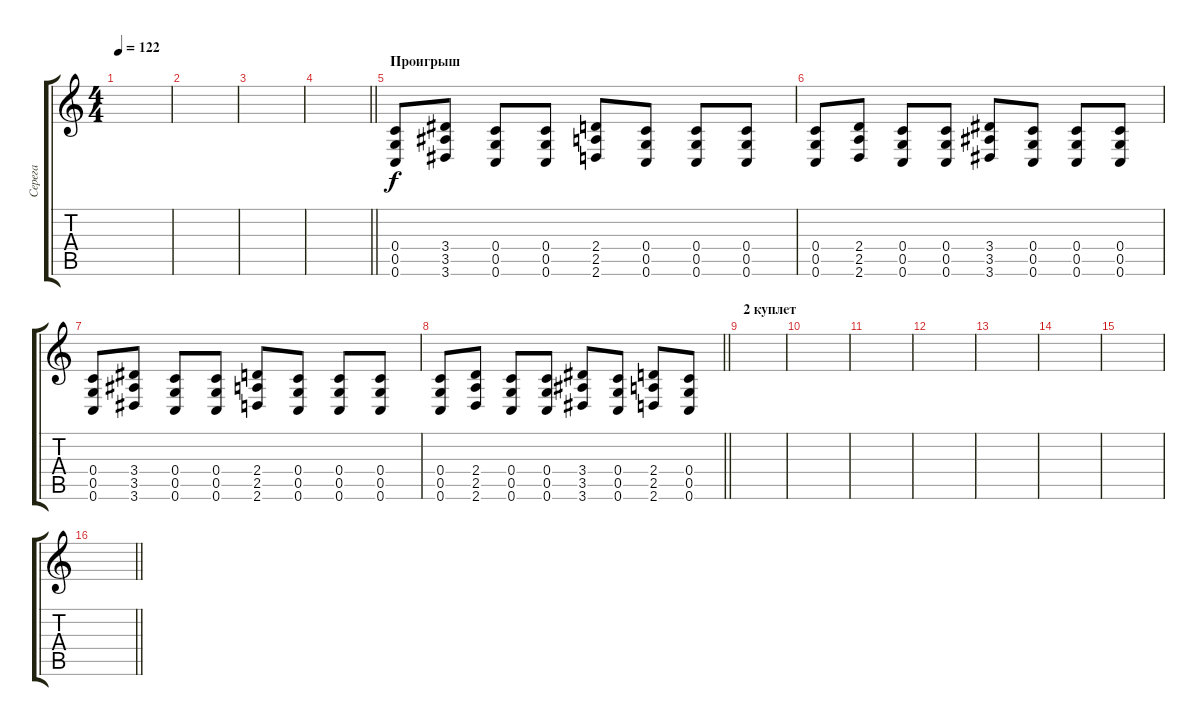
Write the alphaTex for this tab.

\track ("Серега" "Серега") {instrument distortionguitar}
\staff {score tabs}
\tuning (D4 A3 F3 C3 G2 C2) {hide}
\ts (4 4)
\tempo 122
\clef g2
\ks c
|
|
|
\barLineRight lightlight
|
\section ("" "Проигрыш")
(0.4 0.5 0.6).8 (3.4 3.5 3.6).8 (0.4 0.5 0.6).8 (0.4 0.5 0.6).8 (2.4 2.5 2.6).8 (0.4 0.5 0.6).8 (0.4 0.5 0.6).8 (0.4 0.5 0.6).8 |
(0.4 0.5 0.6).8 (2.4 2.5 2.6).8 (0.4 0.5 0.6).8 (0.4 0.5 0.6).8 (3.4 3.5 3.6).8 (0.4 0.5 0.6).8 (0.4 0.5 0.6).8 (0.4 0.5 0.6).8 |
(0.4 0.5 0.6).8 (3.4 3.5 3.6).8 (0.4 0.5 0.6).8 (0.4 0.5 0.6).8 (2.4 2.5 2.6).8 (0.4 0.5 0.6).8 (0.4 0.5 0.6).8 (0.4 0.5 0.6).8 |
\barLineRight lightlight
(0.4 0.5 0.6).8 (2.4 2.5 2.6).8 (0.4 0.5 0.6).8 (0.4 0.5 0.6).8 (3.4 3.5 3.6).8 (0.4 0.5 0.6).8 (2.4 2.5 2.6).8 (0.4 0.5 0.6).8 |
\section ("" "2 куплет")
|
|
|
|
|
|
|
\barLineRight lightlight
